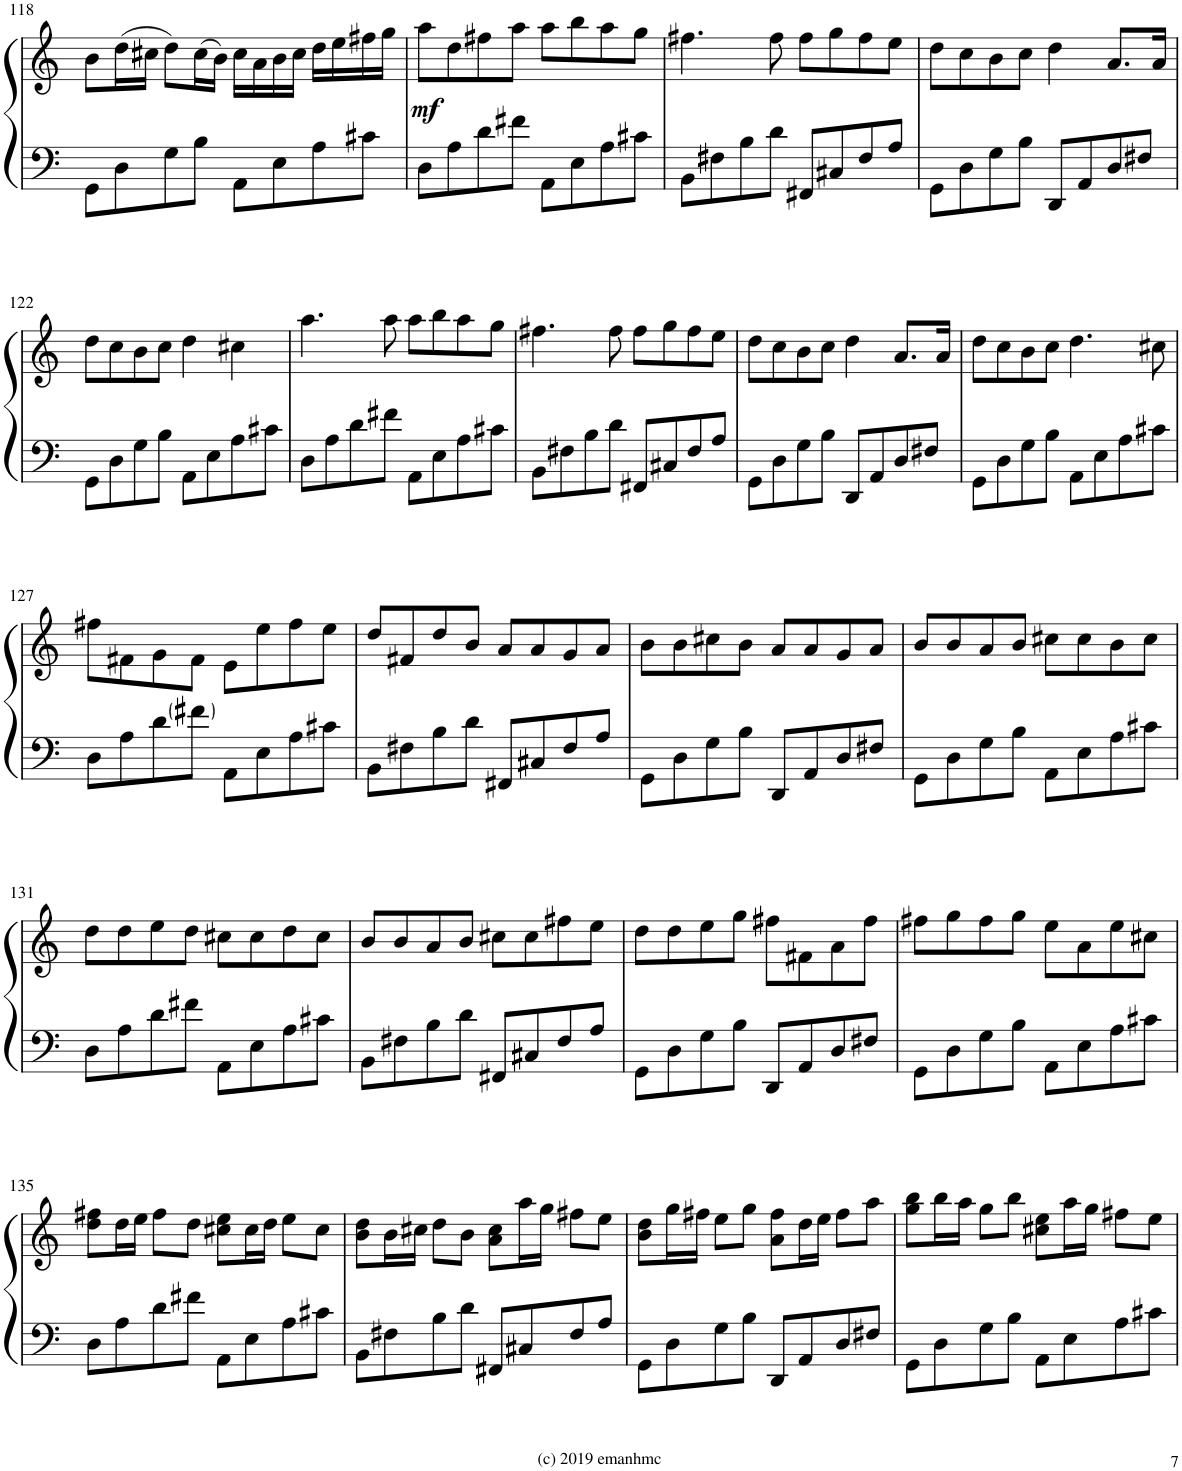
**kern	**kern	**dynam
*part1	*part1	*part1
*staff2	*staff1	*staff1/2
*I"Piano	*	*
*I'Pno.	*	*
!!LO:PB:g=z
*clefF4	*clefG2	*
*k[]	*k[]	*
*M4/4	*M4/4	*
*met(c)	*met(c)	*
=118	=118	=118
8GG\L	8b\L	.
8D\	(16dd\L	.
.	16cc#X\JJ	.
8G\	8dd\L)	.
8B\J	(16cc#\L	.
.	16b\JJ)	.
8AA\L	16cc#\LL	.
.	16a\	.
8E\	16b\	.
.	16cc#\JJ	.
8A\	16dd\LL	.
.	16ee\	.
8c#X\J	16ff#X\	.
.	16gg\JJ	.
=119	=119	=119
!	!	!LO:DY:a=2
8D\L	8aa\L	mf
8A\	8dd\	.
8d\	8ff#X\	.
8f#X\J	8aa\J	.
8AA\L	8aa\L	.
8E\	8bb\	.
8A\	8aa\	.
8c#X\J	8gg\J	.
=120	=120	=120
8BB\L	4.ff#X\	.
8F#X\	.	.
8B\	.	.
8d\J	8ff#\	.
8FF#X/L	8ff#\L	.
8C#X/	8gg\	.
8F#/	8ff#\	.
8A/J	8ee\J	.
=121	=121	=121
8GG\L	8dd\L	.
8D\	8cc\	.
8G\	8b\	.
8B\J	8cc\J	.
8DD/L	4dd\	.
8AA/	.	.
8D/	8.a/L	.
8F#X/J	.	.
.	16a/Jk	.
!!LO:LB:g=z
=122	=122	=122
8GG\L	8dd\L	.
8D\	8cc\	.
8G\	8b\	.
8B\J	8cc\J	.
8AA\L	4dd\	.
8E\	.	.
8A\	4cc#X\	.
8c#X\J	.	.
=123	=123	=123
8D\L	4.aa\	.
8A\	.	.
8d\	.	.
8f#X\J	8aa\	.
8AA\L	8aa\L	.
8E\	8bb\	.
8A\	8aa\	.
8c#X\J	8gg\J	.
=124	=124	=124
8BB\L	4.ff#X\	.
8F#X\	.	.
8B\	.	.
8d\J	8ff#\	.
8FF#X/L	8ff#\L	.
8C#X/	8gg\	.
8F#/	8ff#\	.
8A/J	8ee\J	.
=125	=125	=125
8GG\L	8dd\L	.
8D\	8cc\	.
8G\	8b\	.
8B\J	8cc\J	.
8DD/L	4dd\	.
8AA/	.	.
8D/	8.a/L	.
8F#X/J	.	.
.	16a/Jk	.
=126	=126	=126
8GG\L	8dd\L	.
8D\	8cc\	.
8G\	8b\	.
8B\J	8cc\J	.
8AA\L	4.dd\	.
8E\	.	.
8A\	.	.
8c#X\J	8cc#X\	.
!!LO:LB:g=z
=127	=127	=127
8D\L	8ff#X\L	.
8A\	8f#X\	.
8d\	8g\	.
8f#X\J	8f#\J	.
8AA\L	8e\L	.
8E\	8ee\	.
8A\	8ff#\	.
8c#X\J	8ee\J	.
=128	=128	=128
8BB\L	8dd/L	.
8F#X\	8f#X/	.
8B\	8dd/	.
8d\J	8b/J	.
8FF#X/L	8a/L	.
8C#X/	8a/	.
8F#/	8g/	.
8A/J	8a/J	.
=129	=129	=129
8GG\L	8b\L	.
8D\	8b\	.
8G\	8cc#X\	.
8B\J	8b\J	.
8DD/L	8a/L	.
8AA/	8a/	.
8D/	8g/	.
8F#X/J	8a/J	.
=130	=130	=130
8GG\L	8b/L	.
8D\	8b/	.
8G\	8a/	.
8B\J	8b/J	.
8AA\L	8cc#X\L	.
8E\	8cc#\	.
8A\	8b\	.
8c#X\J	8cc#\J	.
!!LO:LB:g=z
=131	=131	=131
8D\L	8dd\L	.
8A\	8dd\	.
8d\	8ee\	.
8f#X\J	8dd\J	.
8AA\L	8cc#X\L	.
8E\	8cc#\	.
8A\	8dd\	.
8c#X\J	8cc#\J	.
=132	=132	=132
8BB\L	8b/L	.
8F#X\	8b/	.
8B\	8a/	.
8d\J	8b/J	.
8FF#X/L	8cc#X\L	.
8C#X/	8cc#\	.
8F#/	8ff#X\	.
8A/J	8ee\J	.
=133	=133	=133
8GG\L	8dd\L	.
8D\	8dd\	.
8G\	8ee\	.
8B\J	8gg\J	.
8DD/L	8ff#X\L	.
8AA/	8f#X\	.
8D/	8a\	.
8F#X/J	8ff#\J	.
=134	=134	=134
8GG\L	8ff#X\L	.
8D\	8gg\	.
8G\	8ff#\	.
8B\J	8gg\J	.
8AA\L	8ee\L	.
8E\	8a\	.
8A\	8ee\	.
8c#X\J	8cc#X\J	.
!!LO:LB:g=z
=135	=135	=135
8D\L	8dd\ 8ff#X\L	.
8A\	16dd\L	.
.	16ee\JJ	.
8d\	8ff#\L	.
8f#X\J	8dd\J	.
8AA\L	8cc#X\ 8ee\L	.
8E\	16cc#\L	.
.	16dd\JJ	.
8A\	8ee\L	.
8c#X\J	8cc#\J	.
=136	=136	=136
8BB\L	8b\ 8dd\L	.
8F#X\	16b\L	.
.	16cc#X\JJ	.
8B\	8dd\L	.
8d\J	8b\J	.
8FF#X/L	8a\ 8cc#\L	.
8C#X/	16aa\L	.
.	16gg\JJ	.
8F#/	8ff#X\L	.
8A/J	8ee\J	.
=137	=137	=137
8GG\L	8b\ 8dd\L	.
8D\	16gg\L	.
.	16ff#X\JJ	.
8G\	8ee\L	.
8B\J	8gg\J	.
8DD/L	8a\ 8ff#\L	.
8AA/	16dd\L	.
.	16ee\JJ	.
8D/	8ff#\L	.
8F#X/J	8aa\J	.
=138	=138	=138
8GG\L	8gg\ 8bb\L	.
8D\	16bb\L	.
.	16aa\JJ	.
8G\	8gg\L	.
8B\J	8bb\J	.
8AA\L	8cc#X\ 8ee\L	.
8E\	16aa\L	.
.	16gg\JJ	.
8A\	8ff#X\L	.
8c#X\J	8ee\J	.
=	=	=
*-	*-	*-
